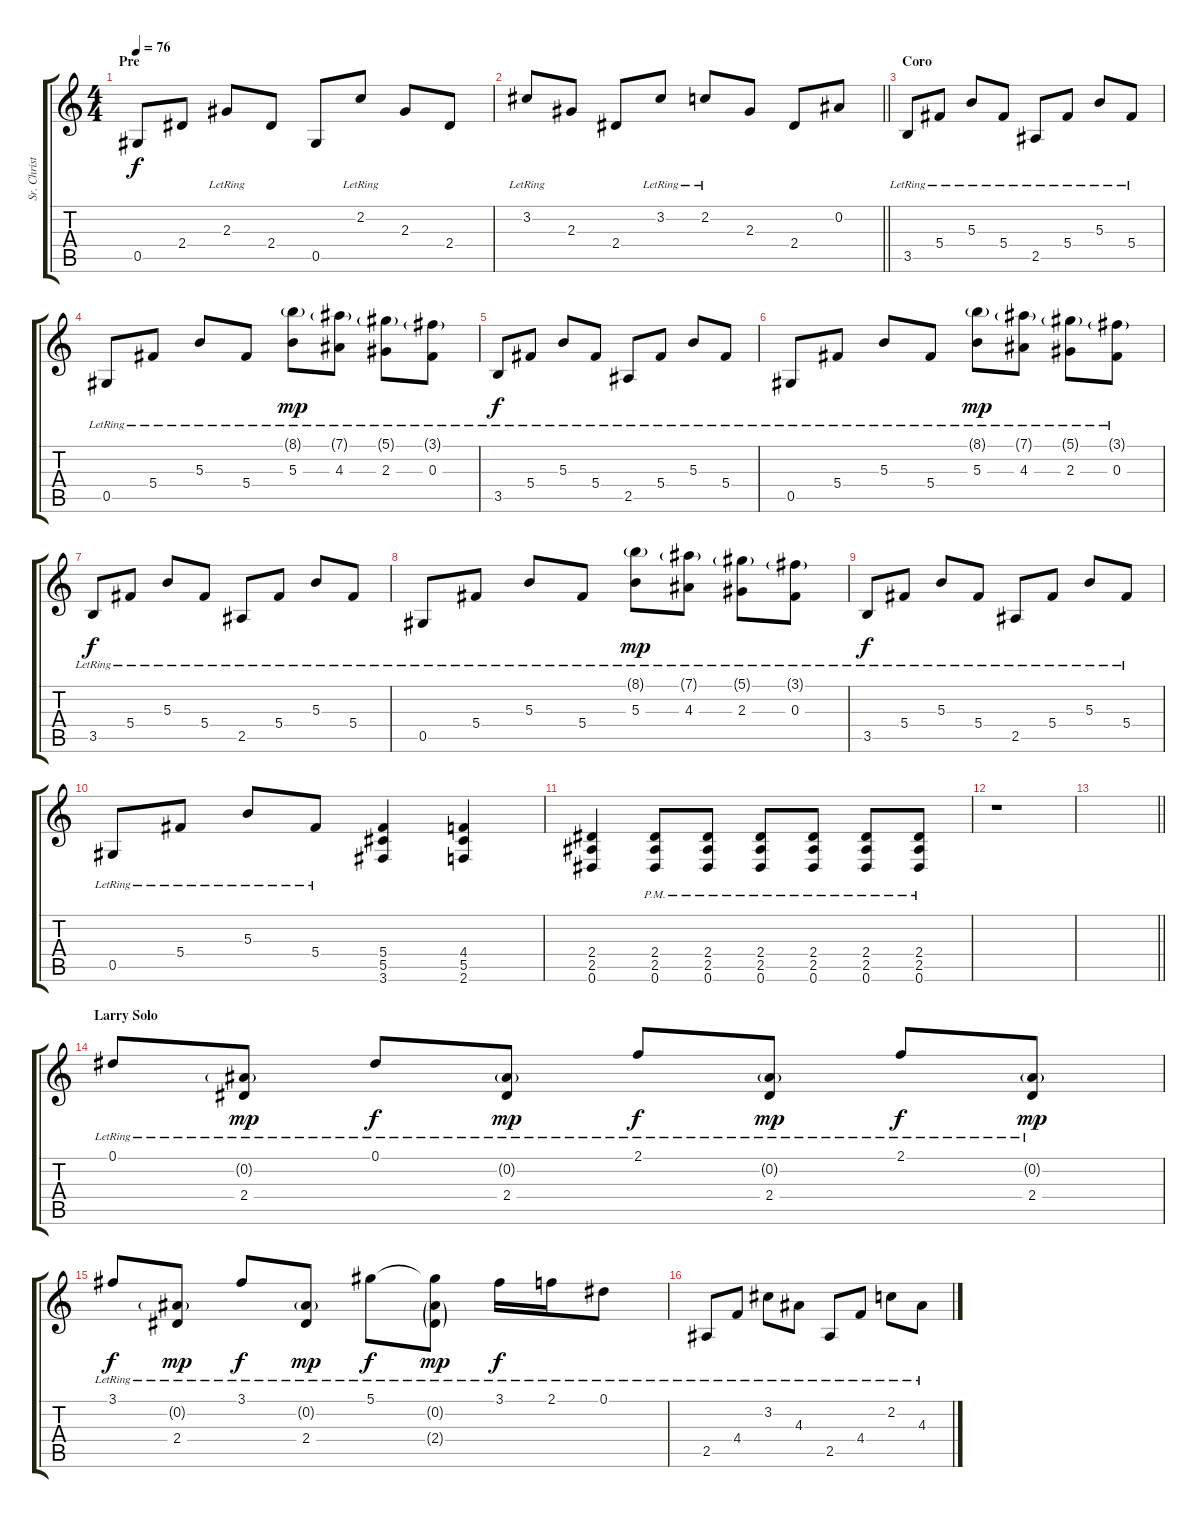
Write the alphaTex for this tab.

\track ("Sr. Christus" "Sr. Christ") {instrument electricguitarjazz}
\staff {score tabs}
\tuning (Eb4 Bb3 Gb3 Db3 Ab2 Eb2) {hide}
\ts (4 4)
\section ("" "Pre")
\tempo 76
\clef g2
\ks c
0.5.8{dy f instrument distortionguitar} 2.4.8 2.3{lr}.8 2.4.8 0.5.8 2.2{lr}.8 2.3.8 2.4.8 |
\barLineRight lightlight
3.2{lr}.8 2.3.8 2.4.8 3.2{lr}.8 2.2{lr}.8 2.3.8 2.4.8 0.2.8 |
\section ("" "Coro")
3.5{lr}.8{instrument distortionguitar} 5.4{lr}.8 5.3{lr}.8 5.4{lr}.8 2.5{lr}.8{instrument distortionguitar} 5.4{lr}.8 5.3{lr}.8 5.4{lr}.8 |
0.5{lr}.8 5.4{lr}.8 5.3{lr}.8 5.4{lr}.8 (8.1{g lr} 5.3{lr}).8{dy mp} (7.1{g lr} 4.3{lr}).8 (5.1{g lr} 2.3{lr}).8 (3.1{g lr} 0.3{lr}).8 |
3.5{lr}.8{dy f instrument distortionguitar} 5.4{lr}.8 5.3{lr}.8 5.4{lr}.8 2.5{lr}.8{instrument distortionguitar} 5.4{lr}.8 5.3{lr}.8 5.4{lr}.8 |
0.5{lr}.8 5.4{lr}.8 5.3{lr}.8 5.4{lr}.8 (8.1{g lr} 5.3{lr}).8{dy mp} (7.1{g lr} 4.3{lr}).8 (5.1{g lr} 2.3{lr}).8 (3.1{g lr} 0.3{lr}).8 |
3.5{lr}.8{dy f instrument distortionguitar} 5.4{lr}.8 5.3{lr}.8 5.4{lr}.8 2.5{lr}.8{instrument distortionguitar} 5.4{lr}.8 5.3{lr}.8 5.4{lr}.8 |
0.5{lr}.8 5.4{lr}.8 5.3{lr}.8 5.4{lr}.8 (8.1{g lr} 5.3{lr}).8{dy mp} (7.1{g lr} 4.3{lr}).8 (5.1{g lr} 2.3{lr}).8 (3.1{g lr} 0.3{lr}).8 |
3.5{lr}.8{dy f instrument distortionguitar} 5.4{lr}.8 5.3{lr}.8 5.4{lr}.8 2.5{lr}.8{instrument distortionguitar} 5.4{lr}.8 5.3{lr}.8 5.4{lr}.8 |
0.5{lr}.8 5.4{lr}.8 5.3{lr}.8 5.4{lr}.8 (5.4 5.5 3.6).4 (4.4 5.5 2.6).4 |
(2.4 2.5 0.6).4 (2.4{pm} 2.5{pm} 0.6{pm}).8 (2.4{pm} 2.5{pm} 0.6{pm}).8 (2.4{pm} 2.5{pm} 0.6{pm}).8 (2.4{pm} 2.5{pm} 0.6{pm}).8 (2.4{pm} 2.5{pm} 0.6{pm}).8 (2.4{pm} 2.5{pm} 0.6{pm}).8 |
r.1 |
\barLineRight lightlight
|
\section ("" "Larry Solo")
0.1{lr}.8{volume 11 instrument electricguitarjazz} (0.2{g lr} 2.4{lr}).8{dy mp} 0.1{lr}.8{dy f} (0.2{g lr} 2.4{lr}).8{dy mp} 2.1{lr}.8{dy f} (0.2{g lr} 2.4{lr}).8{dy mp} 2.1{lr}.8{dy f} (0.2{g lr} 2.4{lr}).8{dy mp} |
3.1{lr}.8{dy f} (0.2{g lr} 2.4{lr}).8{dy mp} 3.1{lr}.8{dy f} (0.2{g lr} 2.4{lr}).8{dy mp} 5.1{lr}.8{dy f} (5.1{t} 0.2{g lr} 2.4{g lr}).8{dy mp} 3.1{lr}.16{dy f} 2.1{lr}.16 0.1{lr}.8 |
2.5{lr}.8 4.4{lr}.8 3.2{lr}.8 4.3{lr}.8 2.5{lr}.8 4.4{lr}.8 2.2{lr}.8 4.3{lr}.8
